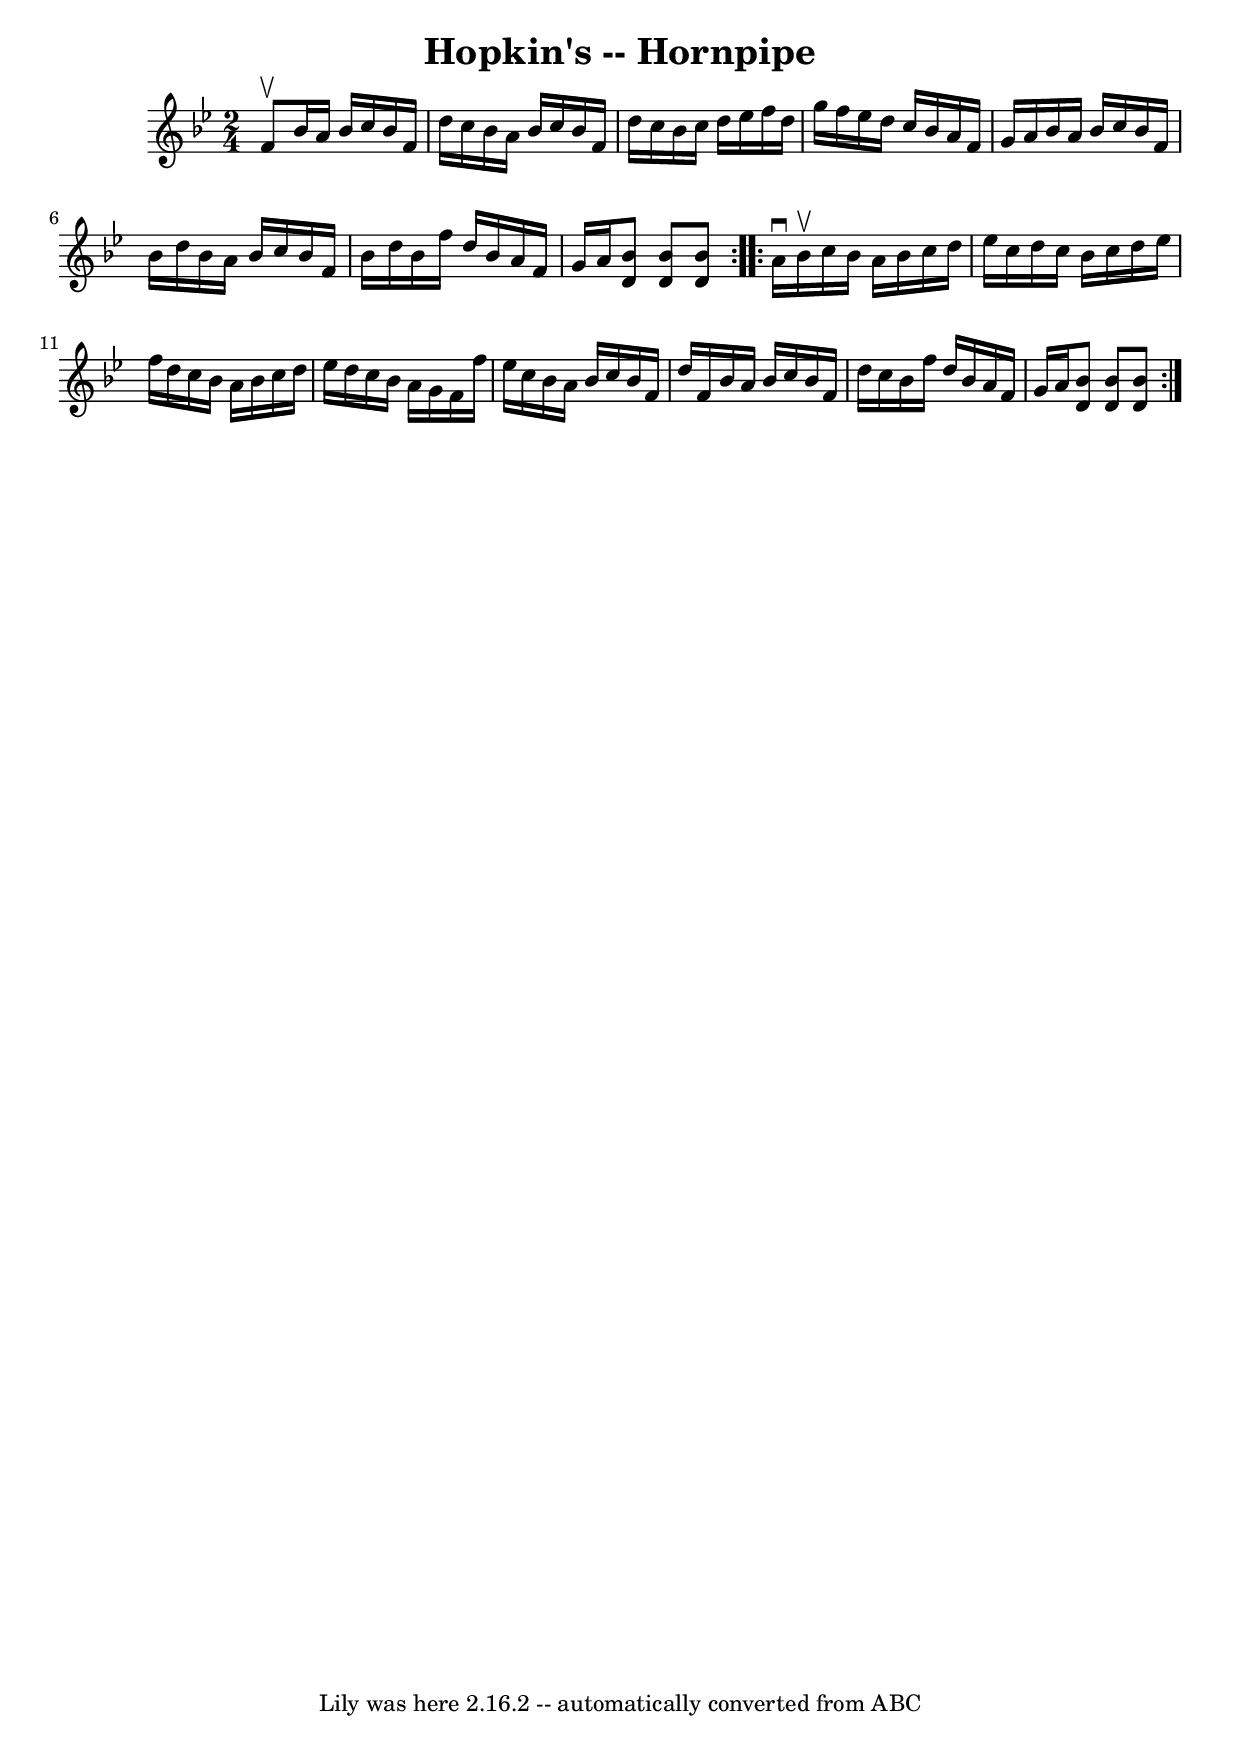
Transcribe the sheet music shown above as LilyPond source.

\version "2.7.40"
\include "Mammoth.ily"
\header {
	%% book = "Cole's 1000 Fiddle Tunes"
	crossRefNumber = "1"
	footnotes = ""
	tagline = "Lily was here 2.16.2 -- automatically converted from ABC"
	title = "Hopkin's -- Hornpipe"
}
voicedefault =  {


\repeat volta 2 {
\time 2/4 
\key bes \major f'8^\upbow |
 bes'16 a'16 bes'16    
c''16 bes'16 f'16 d''16 c''16  |
 bes'16 a'16 bes'16  
 c''16 bes'16 f'16 d''16 c''16  |
 bes'16 c''16    
d''16 ees''16 f''16 d''16 g''16 f''16  |
 ees''16    
d''16 c''16 bes'16 a'16 f'16 g'16 a'16  |
 bes'16   
 a'16 bes'16 c''16 bes'16 f'16 bes'16 d''16  |
   
bes'16 a'16 bes'16 c''16 bes'16 f'16 bes'16 d''16  
|
 bes'16 f''16 d''16 bes'16 a'16 f'16 g'16 a'16  
|
 << bes'8 d'8   >> << bes'8 d'8   >> << bes'8 d'8   >> } 
    \repeat volta 2 { a'16^\downbow bes'16^\upbow |
 c''16    
bes'16 a'16 bes'16 c''16 d''16 ees''16 c''16  |
   
d''16 c''16 bes'16 c''16 d''16 ees''16 f''16 d''16  
|
 c''16 bes'16 a'16 bes'16 c''16 d''16 ees''16    
d''16  |
 c''16 bes'16 a'16 g'16 f'16 f''16 ees''16   
 c''16  |
 bes'16 a'16 bes'16 c''16 bes'16 f'16    
d''16 f'16  |
 bes'16 a'16 bes'16 c''16 bes'16 f'16   
 d''16 c''16  |
 bes'16 f''16 d''16 bes'16 a'16 f'16  
 g'16 a'16  |
 << bes'8 d'8   >> << bes'8 d'8   >> <<   
bes'8 d'8   >> }   
}

\score{
    <<

	\context Staff="default"
	{
	    \voicedefault 
	}

    >>
	\layout {
	}
	\midi {}
}
